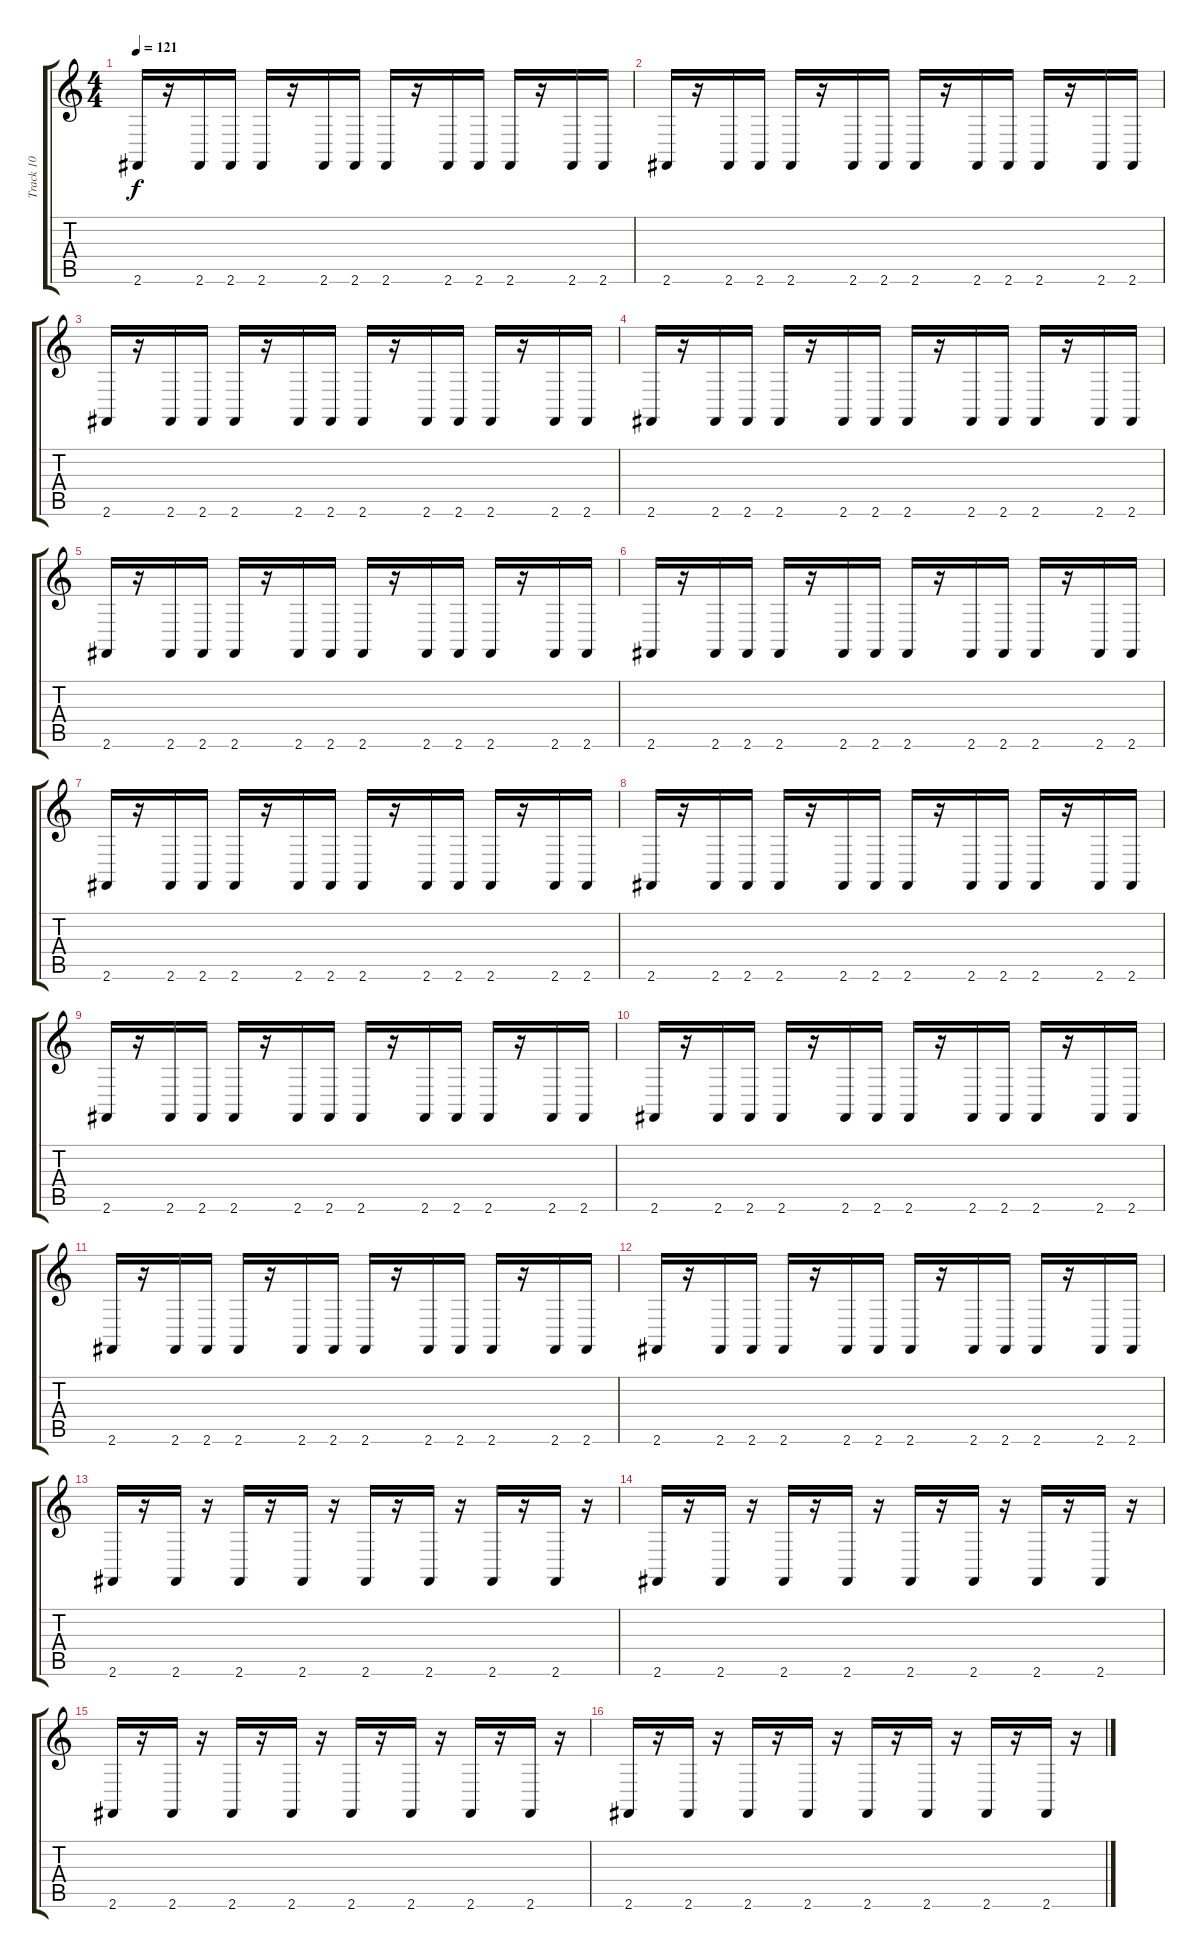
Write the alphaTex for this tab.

\track ("Track 10" "Track 10") {instrument synthdrum}
\staff {score tabs}
\tuning (E4 B3 G3 D3 A2 E2) {hide}
\ts (4 4)
\tempo 121
\clef g2
\ks c
2.6.16{dy f} r.16 2.6.16 2.6.16 2.6.16 r.16 2.6.16 2.6.16 2.6.16 r.16 2.6.16 2.6.16 2.6.16 r.16 2.6.16 2.6.16 |
2.6.16 r.16 2.6.16 2.6.16 2.6.16 r.16 2.6.16 2.6.16 2.6.16 r.16 2.6.16 2.6.16 2.6.16 r.16 2.6.16 2.6.16 |
2.6.16 r.16 2.6.16 2.6.16 2.6.16 r.16 2.6.16 2.6.16 2.6.16 r.16 2.6.16 2.6.16 2.6.16 r.16 2.6.16 2.6.16 |
2.6.16 r.16 2.6.16 2.6.16 2.6.16 r.16 2.6.16 2.6.16 2.6.16 r.16 2.6.16 2.6.16 2.6.16 r.16 2.6.16 2.6.16 |
2.6.16 r.16 2.6.16 2.6.16 2.6.16 r.16 2.6.16 2.6.16 2.6.16 r.16 2.6.16 2.6.16 2.6.16 r.16 2.6.16 2.6.16 |
2.6.16 r.16 2.6.16 2.6.16 2.6.16 r.16 2.6.16 2.6.16 2.6.16 r.16 2.6.16 2.6.16 2.6.16 r.16 2.6.16 2.6.16 |
2.6.16 r.16 2.6.16 2.6.16 2.6.16 r.16 2.6.16 2.6.16 2.6.16 r.16 2.6.16 2.6.16 2.6.16 r.16 2.6.16 2.6.16 |
2.6.16 r.16 2.6.16 2.6.16 2.6.16 r.16 2.6.16 2.6.16 2.6.16 r.16 2.6.16 2.6.16 2.6.16 r.16 2.6.16 2.6.16 |
2.6.16 r.16 2.6.16 2.6.16 2.6.16 r.16 2.6.16 2.6.16 2.6.16 r.16 2.6.16 2.6.16 2.6.16 r.16 2.6.16 2.6.16 |
2.6.16 r.16 2.6.16 2.6.16 2.6.16 r.16 2.6.16 2.6.16 2.6.16 r.16 2.6.16 2.6.16 2.6.16 r.16 2.6.16 2.6.16 |
2.6.16 r.16 2.6.16 2.6.16 2.6.16 r.16 2.6.16 2.6.16 2.6.16 r.16 2.6.16 2.6.16 2.6.16 r.16 2.6.16 2.6.16 |
2.6.16 r.16 2.6.16 2.6.16 2.6.16 r.16 2.6.16 2.6.16 2.6.16 r.16 2.6.16 2.6.16 2.6.16 r.16 2.6.16 2.6.16 |
2.6.16 r.16 2.6.16 r.16 2.6.16 r.16 2.6.16 r.16 2.6.16 r.16 2.6.16 r.16 2.6.16 r.16 2.6.16 r.16 |
2.6.16 r.16 2.6.16 r.16 2.6.16 r.16 2.6.16 r.16 2.6.16 r.16 2.6.16 r.16 2.6.16 r.16 2.6.16 r.16 |
2.6.16 r.16 2.6.16 r.16 2.6.16 r.16 2.6.16 r.16 2.6.16 r.16 2.6.16 r.16 2.6.16 r.16 2.6.16 r.16 |
2.6.16 r.16 2.6.16 r.16 2.6.16 r.16 2.6.16 r.16 2.6.16 r.16 2.6.16 r.16 2.6.16 r.16 2.6.16 r.16
